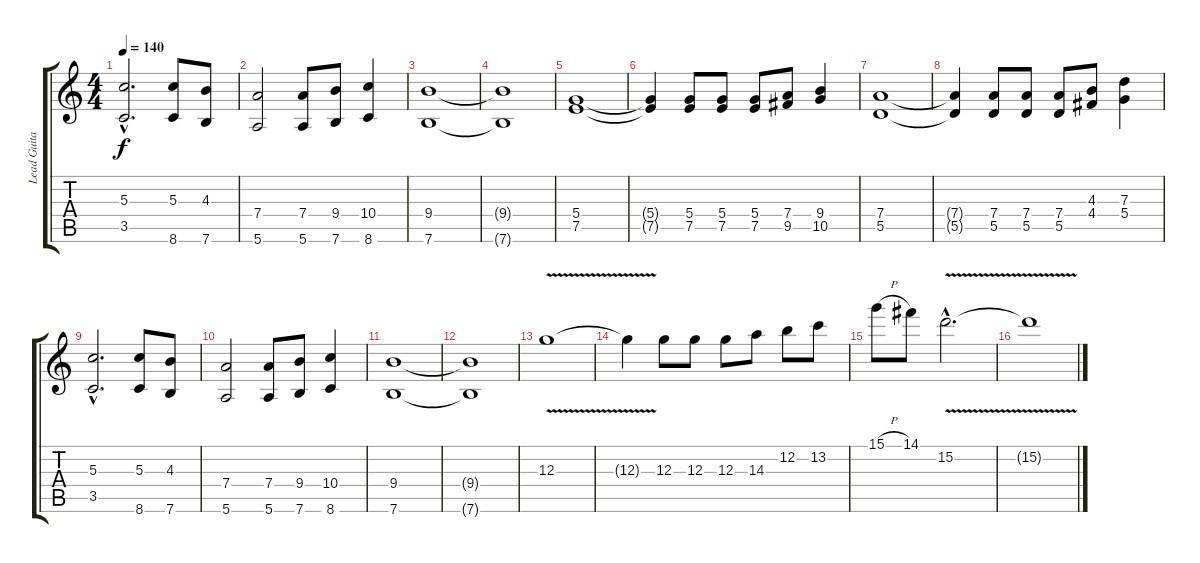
\track ("Lead Guitar" "Lead Guita") {instrument distortionguitar}
\staff {score tabs}
\tuning (E4 B3 G3 D3 A2 E2) {hide}
\ts (4 4)
\tempo 140
\clef g2
\ks c
(5.3{hac} 3.5{hac}).2{d dy f} (5.3 8.6).8 (4.3 7.6).8 |
(7.4 5.6).2 (7.4 5.6).8 (9.4 7.6).8 (10.4 8.6).4 |
(9.4 7.6).1 |
(9.4{t} 7.6{t}).1 |
(5.4 7.5).1 |
(5.4{t} 7.5{t}).4 (5.4 7.5).8 (5.4 7.5).8 (5.4 7.5).8 (7.4 9.5).8 (9.4 10.5).4 |
(7.4 5.5).1 |
(7.4{t} 5.5{t}).4 (7.4 5.5).8 (7.4 5.5).8 (7.4 5.5).8 (4.3 4.4).8 (7.3 5.4).4 |
(5.3{hac} 3.5{hac}).2{d} (5.3 8.6).8 (4.3 7.6).8 |
(7.4 5.6).2 (7.4 5.6).8 (9.4 7.6).8 (10.4 8.6).4 |
(9.4 7.6).1 |
(9.4{t} 7.6{t}).1 |
12.3{v}.1 |
12.3{t}.4 12.3.8 12.3.8 12.3.8 14.3.8 12.2.8 13.2.8 |
15.1{h}.8 14.1.8 15.2{v hac}.2{d} |
15.2{t}.1
